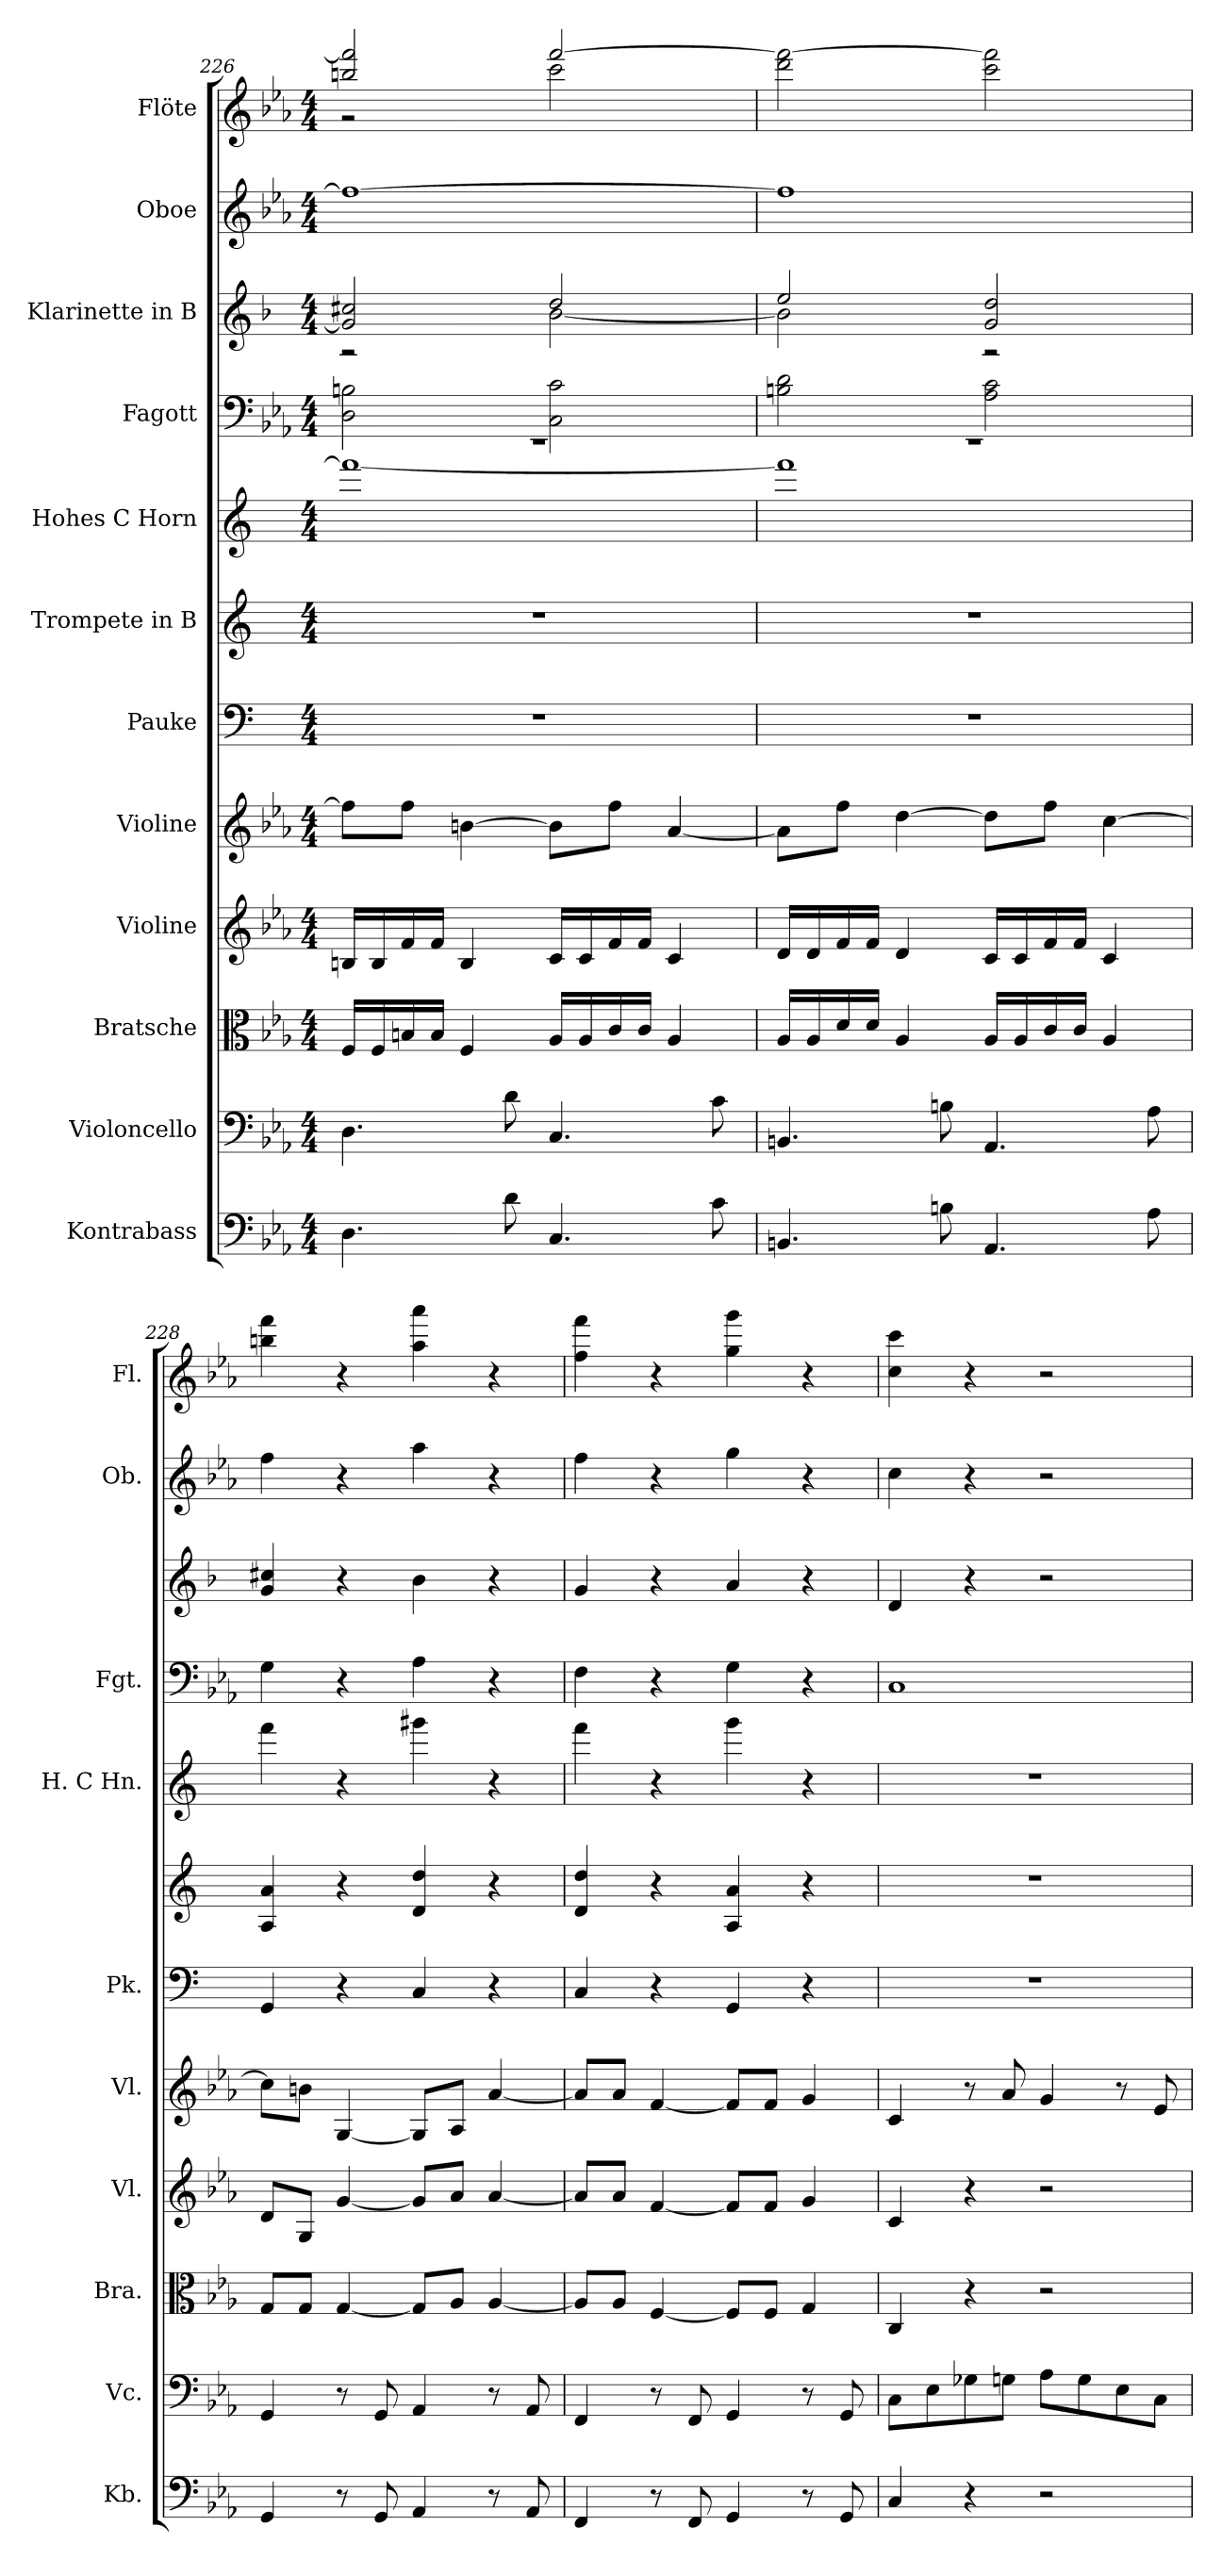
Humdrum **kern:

**kern	**kern	**kern	**kern	**kern	**kern	**kern	**kern	**kern	**kern	**kern	**kern
*part12	*part11	*part10	*part9	*part8	*part7	*part6	*part5	*part4	*part3	*part2	*part1
*staff12	*staff11	*staff10	*staff9	*staff8	*staff7	*staff6	*staff5	*staff4	*staff3	*staff2	*staff1
*I"Kontrabass	*I"Violoncello	*I"Bratsche	*I"Violine	*I"Violine	*I"Pauke	*I"Trompete in B	*I"Hohes C Horn	*I"Fagott	*I"Klarinette in B	*I"Oboe	*I"Flöte
*I'Kb.	*I'Vc.	*I'Bra.	*I'Vl.	*I'Vl.	*I'Pk.	*	*I'H. C Hn.	*I'Fgt.	*	*I'Ob.	*I'Fl.
*clefF4	*clefF4	*clefC3	*clefG2	*clefG2	*clefF4	*clefG2	*clefG2	*clefF4	*clefG2	*clefG2	*clefG2
*ITrd7c12	*	*	*	*	*	*ITrd1c2	*ITrd7c12	*	*ITrd1c2	*	*
*k[b-e-a-]	*k[b-e-a-]	*k[b-e-a-]	*k[b-e-a-]	*k[b-e-a-]	*k[]	*k[b-e-]	*k[]	*k[b-e-a-]	*k[b-e-a-]	*k[b-e-a-]	*k[b-e-a-]
*M4/4	*M4/4	*M4/4	*M4/4	*M4/4	*M4/4	*M4/4	*M4/4	*M4/4	*M4/4	*M4/4	*M4/4
=226	=226	=226	=226	=226	=226	=226	=226	=226	=226	=226	=226
*	*	*	*	*	*	*	*^	*	*^	*	*^
4.DD\	4.D\	16F/LL	16Bn/LL	8ff\L]	1r	1r	1r	1ff_	2D\ 2Bn\	2f/] 2bn/	2r	1ff_	2bbn/ 2fff/]	2r
.	.	16F/	16B/	.	.	.	.	.	.	.	.	.	.	.
.	.	16Bn/	16f/	8ff\J	.	.	.	.	.	.	.	.	.	.
.	.	16B/JJ	16f/JJ	.	.	.	.	.	.	.	.	.	.	.
.	.	4F/	4B/	[4bn\	.	.	.	.	.	.	.	.	.	.
8D\	8d\	.	.	.	.	.	.	.	.	.	.	.	.	.
4.CC/	4.C/	16A-/LL	16c/LL	8b\L]	.	.	.	.	2C\ 2c\	2cc/	[2a-\	.	[2fff/	2ccc\
.	.	16A-/	16c/	.	.	.	.	.	.	.	.	.	.	.
.	.	16c/	16f/	8ff\J	.	.	.	.	.	.	.	.	.	.
.	.	16c/JJ	16f/JJ	.	.	.	.	.	.	.	.	.	.	.
.	.	4A-/	4c/	[4a-/	.	.	.	.	.	.	.	.	.	.
8C\	8c\	.	.	.	.	.	.	.	.	.	.	.	.	.
*	*	*	*	*	*	*	*	*	*	*	*	*	*v	*v
!!LO:PB:g=z
=227	=227	=227	=227	=227	=227	=227	=227	=227	=227	=227	=227	=227	=227
4.BBBn/	4.BBn/	16A-/LL	16d/LL	8a-\L]	1r	1r	1r	1ff]	2Bn\ 2d\	2dd/	2a-\]	1ff]	2ddd\ 2fff\_
.	.	16A-/	16d/	.	.	.	.	.	.	.	.	.	.
.	.	16d/	16f/	8ff\J	.	.	.	.	.	.	.	.	.
.	.	16d/JJ	16f/JJ	.	.	.	.	.	.	.	.	.	.
.	.	4A-/	4d/	[4dd\	.	.	.	.	.	.	.	.	.
8BBn\	8Bn\	.	.	.	.	.	.	.	.	.	.	.	.
4.AAA-/	4.AA-/	16A-/LL	16c/LL	8dd\L]	.	.	.	.	2A-\ 2c\	2f/ 2cc/	2r	.	2ccc\ 2fff\]
.	.	16A-/	16c/	.	.	.	.	.	.	.	.	.	.
.	.	16c/	16f/	8ff\J	.	.	.	.	.	.	.	.	.
.	.	16c/JJ	16f/JJ	.	.	.	.	.	.	.	.	.	.
.	.	4A-/	4c/	[4cc\	.	.	.	.	.	.	.	.	.
8AA-\	8A-\	.	.	.	.	.	.	.	.	.	.	.	.
*	*	*	*	*	*	*	*v	*v	*	*v	*v	*	*
=228	=228	=228	=228	=228	=228	=228	=228	=228	=228	=228	=228
4GGG/	4GG/	8G/L	8d/L	8cc\L]	4GG/	4G/ 4g/	4ff\	4G\	4f/ 4bn/	4ff\	4bbn\ 4fff\
.	.	8G/J	8G/J	8bn\J	.	.	.	.	.	.	.
8r	8r	[4G/	[4g/	[4G/	4r	4r	4r	4r	4r	4r	4r
8GGG/	8GG/	.	.	.	.	.	.	.	.	.	.
4AAA-/	4AA-/	8G/L]	8g/L]	8G/L]	4C/	4c/ 4cc/	4gg#X\	4A-\	4a-\	4aa-\	4aa-\ 4aaa-\
.	.	8A-/J	8a-/J	8A-/J	.	.	.	.	.	.	.
8r	8r	[4A-/	[4a-/	[4a-/	4r	4r	4r	4r	4r	4r	4r
8AAA-/	8AA-/	.	.	.	.	.	.	.	.	.	.
=229	=229	=229	=229	=229	=229	=229	=229	=229	=229	=229	=229
4FFF/	4FF/	8A-/L]	8a-/L]	8a-/L]	4C/	4c/ 4cc/	4ff\	4F\	4f/	4ff\	4ff\ 4fff\
.	.	8A-/J	8a-/J	8a-/J	.	.	.	.	.	.	.
8r	8r	[4F/	[4f/	[4f/	4r	4r	4r	4r	4r	4r	4r
8FFF/	8FF/	.	.	.	.	.	.	.	.	.	.
4GGG/	4GG/	8F/L]	8f/L]	8f/L]	4GG/	4G/ 4g/	4gg\	4G\	4g/	4gg\	4gg\ 4ggg\
.	.	8F/J	8f/J	8f/J	.	.	.	.	.	.	.
8r	8r	4G/	4g/	4g/	4r	4r	4r	4r	4r	4r	4r
8GGG/	8GG/	.	.	.	.	.	.	.	.	.	.
=230	=230	=230	=230	=230	=230	=230	=230	=230	=230	=230	=230
4CC/	8C\L	4C/	4c/	4c/	1r	1r	1r	1C	4c/	4cc\	4cc\ 4ccc\
.	8E-\	.	.	.	.	.	.	.	.	.	.
4r	8G-X\	4r	4r	8r	.	.	.	.	4r	4r	4r
.	8Gn\J	.	.	8a-/	.	.	.	.	.	.	.
2r	8A-\L	2r	2r	4g/	.	.	.	.	2r	2r	2r
.	8G\	.	.	.	.	.	.	.	.	.	.
.	8E-\	.	.	8r	.	.	.	.	.	.	.
.	8C\J	.	.	8e-/	.	.	.	.	.	.	.
=	=	=	=	=	=	=	=	=	=	=	=
*-	*-	*-	*-	*-	*-	*-	*-	*-	*-	*-	*-
